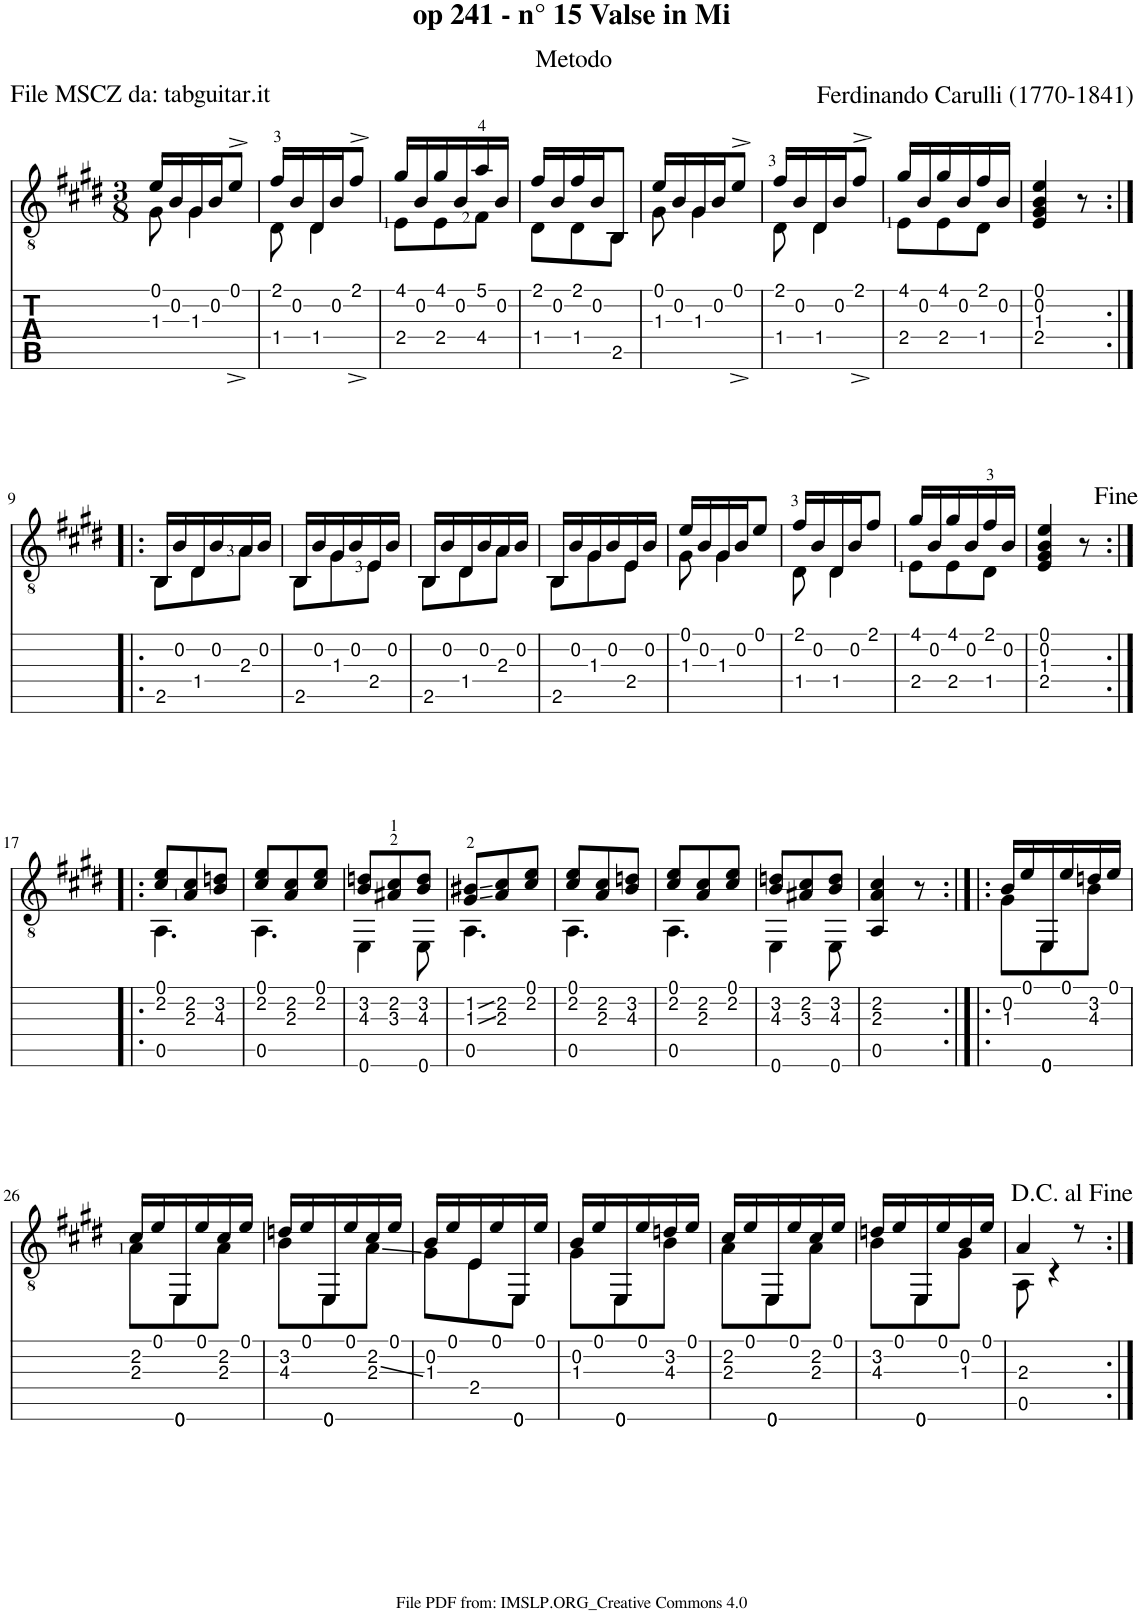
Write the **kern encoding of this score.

**kern	**kern
*part1	*part1
*staff2	*staff1
*I"Guitar	*
*I'Guit.	*
*stria6	*
*	*clefGv2
*k[f#c#g#d#]	*k[f#c#g#d#]
*M3/8	*M3/8
=1	=1
*^	*^
16eLL	8G#	16e/LL	8G#\
16B	.	16B/	.
16G#	4G#	16G#/	4G#\
16BJ	.	16B/J	.
8e^J	.	8e^/J	.
=2	=2	=2	=2
16f#LL	8D#	16f#/LL	8D#\
16B	.	16B/	.
16D#	4D#	16D#/	4D#\
16BJ	.	16B/J	.
8f#^J	.	8f#^/J	.
=3	=3	=3	=3
16g#LL	8EL	16g#/LL	8E\L
16B	.	16B/	.
16g#	8E	16g#/	8E\
16B	.	16B/	.
16a	8F#J	16a/	8F#\J
16BJJ	.	16B/JJ	.
=4	=4	=4	=4
16f#LL	8D#L	16f#/LL	8D#\L
16B	.	16B/	.
16f#	8D#	16f#/	8D#\
16BJ	.	16B/J	.
8BBJ	8BBJ	8BB/J	8BB\J
=5	=5	=5	=5
16eLL	8G#	16e/LL	8G#\
16B	.	16B/	.
16G#	4G#	16G#/	4G#\
16BJ	.	16B/J	.
8e^J	.	8e^/J	.
=6	=6	=6	=6
16f#LL	8D#	16f#/LL	8D#\
16B	.	16B/	.
16D#	4D#	16D#/	4D#\
16BJ	.	16B/J	.
8f#^J	.	8f#^/J	.
=7	=7	=7	=7
16g#LL	8EL	16g#/LL	8E\L
16B	.	16B/	.
16g#	8E	16g#/	8E\
16B	.	16B/	.
16f#	8D#J	16f#/	8D#\J
16BJJ	.	16B/JJ	.
*v	*v	*	*
*	*v	*v
=8	=8
4E 4G# 4B 4e	4E/ 4G#/ 4B/ 4e/
8r	8r
!!LO:LB:g=z
=9:|!|:	=9:|!|:
*^	*^
16BBLL	8BBL	16BB/LL	8BB\L
16B	.	16B/	.
16D#	8D#	16D#/	8D#\
16B	.	16B/	.
16A	8AJ	16A/	8A\J
16BJJ	.	16B/JJ	.
=10	=10	=10	=10
16BBLL	8BBL	16BB/LL	8BB\L
16B	.	16B/	.
16G#	8G#	16G#/	8G#\
16B	.	16B/	.
16E	8EJ	16E/	8E\J
16BJJ	.	16B/JJ	.
=11	=11	=11	=11
16BBLL	8BBL	16BB/LL	8BB\L
16B	.	16B/	.
16D#	8D#	16D#/	8D#\
16B	.	16B/	.
16A	8AJ	16A/	8A\J
16BJJ	.	16B/JJ	.
=12	=12	=12	=12
16BBLL	8BBL	16BB/LL	8BB\L
16B	.	16B/	.
16G#	8G#	16G#/	8G#\
16B	.	16B/	.
16E	8EJ	16E/	8E\J
16BJJ	.	16B/JJ	.
=13	=13	=13	=13
16eLL	8G#	16e/LL	8G#\
16B	.	16B/	.
16G#	4G#	16G#/	4G#\
16BJ	.	16B/J	.
8eJ	.	8e/J	.
=14	=14	=14	=14
16f#LL	8D#	16f#/LL	8D#\
16B	.	16B/	.
16D#	4D#	16D#/	4D#\
16BJ	.	16B/J	.
8f#J	.	8f#/J	.
=15	=15	=15	=15
16g#LL	8EL	16g#/LL	8E\L
16B	.	16B/	.
16g#	8E	16g#/	8E\
16B	.	16B/	.
16f#	8D#J	16f#/	8D#\J
16BJJ	.	16B/JJ	.
*v	*v	*	*
*	*v	*v
=16	=16
4E 4G# 4B 4e	4E/ 4G#/ 4B/ 4e/
8r	8r
!!LO:LB:g=z
=17:|!|:	=17:|!|:
*^	*^
8c#\ 8e\L	4.AA	8c#/ 8e/L	4.AA\
8A\ 8c#\	.	8A/ 8c#/	.
8B\ 8d\J	.	8B/ 8dn/J	.
=18	=18	=18	=18
8c#\ 8e\L	4.AA	8c#/ 8e/L	4.AA\
8A\ 8c#\	.	8A/ 8c#/	.
8c#\ 8e\J	.	8c#/ 8e/J	.
=19	=19	=19	=19
8B\ 8d\L	4EE	8B/ 8dn/L	4EE\
8A#\ 8c#\	.	8A#X/ 8c#/	.
8B\ 8d\J	8EE	8B/ 8d/J	8EE\
=20	=20	=20	=20
8G#\ 8B#\L	4.AA	8G#/ 8B#X/L	4.AA\
8A\ 8c#\	.	8A/ 8c#/	.
8c#\ 8e\J	.	8c#/ 8e/J	.
=21	=21	=21	=21
8c#\ 8e\L	4.AA	8c#/ 8e/L	4.AA\
8A\ 8c#\	.	8A/ 8c#/	.
8B\ 8dn\J	.	8B/ 8dn/J	.
=22	=22	=22	=22
8c#\ 8e\L	4.AA	8c#/ 8e/L	4.AA\
8A\ 8c#\	.	8A/ 8c#/	.
8c#\ 8e\J	.	8c#/ 8e/J	.
=23	=23	=23	=23
8B\ 8dn\L	4EE	8B/ 8dn/L	4EE\
8A#X\ 8c#\	.	8A#X/ 8c#/	.
8B\ 8d\J	8EE	8B/ 8d/J	8EE\
*v	*v	*	*
*	*v	*v
=24	=24
4AA 4A 4c#	4AA/ 4A/ 4c#/
8r	8r
=25:|!|:	=25:|!|:
*^	*^
16BLL	8G#L	16B/LL	8G#\L
16e	.	16e/	.
16EE	8EE	16EE/	8EE\
16e	.	16e/	.
16d	8BJ	16dn/	8B\J
16eJJ	.	16e/JJ	.
!!LO:LB:g=z	!!
=26	=26	=26	=26
16c#LL	8AL	16c#/LL	8A\L
16e	.	16e/	.
16EE	8EE	16EE/	8EE\
16e	.	16e/	.
16c#	8AJ	16c#/	8A\J
16eJJ	.	16e/JJ	.
=27	=27	=27	=27
16dLL	8BL	16dn/LL	8B\L
16e	.	16e/	.
16EE	8EE	16EE/	8EE\
16e	.	16e/	.
16c#	8AJ	16c#/	8A\J
16eJJ	.	16e/JJ	.
=28	=28	=28	=28
16BLL	8G#L	16B/LL	8G#\L
16e	.	16e/	.
16E	8E	16E/	8E\
16e	.	16e/	.
16EE	8EEJ	16EE/	8EE\J
16eJJ	.	16e/JJ	.
=29	=29	=29	=29
16BLL	8G#L	16B/LL	8G#\L
16e	.	16e/	.
16EE	8EE	16EE/	8EE\
16e	.	16e/	.
16d	8BJ	16dn/	8B\J
16eJJ	.	16e/JJ	.
=30	=30	=30	=30
16c#LL	8AL	16c#/LL	8A\L
16e	.	16e/	.
16EE	8EE	16EE/	8EE\
16e	.	16e/	.
16c#	8AJ	16c#/	8A\J
16eJJ	.	16e/JJ	.
=31	=31	=31	=31
16dLL	8BL	16dn/LL	8B\L
16e	.	16e/	.
16EE	8EE	16EE/	8EE\
16e	.	16e/	.
16B	8G#J	16B/	8G#\J
16eJJ	.	16e/JJ	.
=32	=32	=32	=32
4A	8AA	4A/	8AA\
.	4r	.	4r
8r	.	8r	.
*v	*v	*	*
*	*v	*v
=:|!	=:|!
*-	*-
